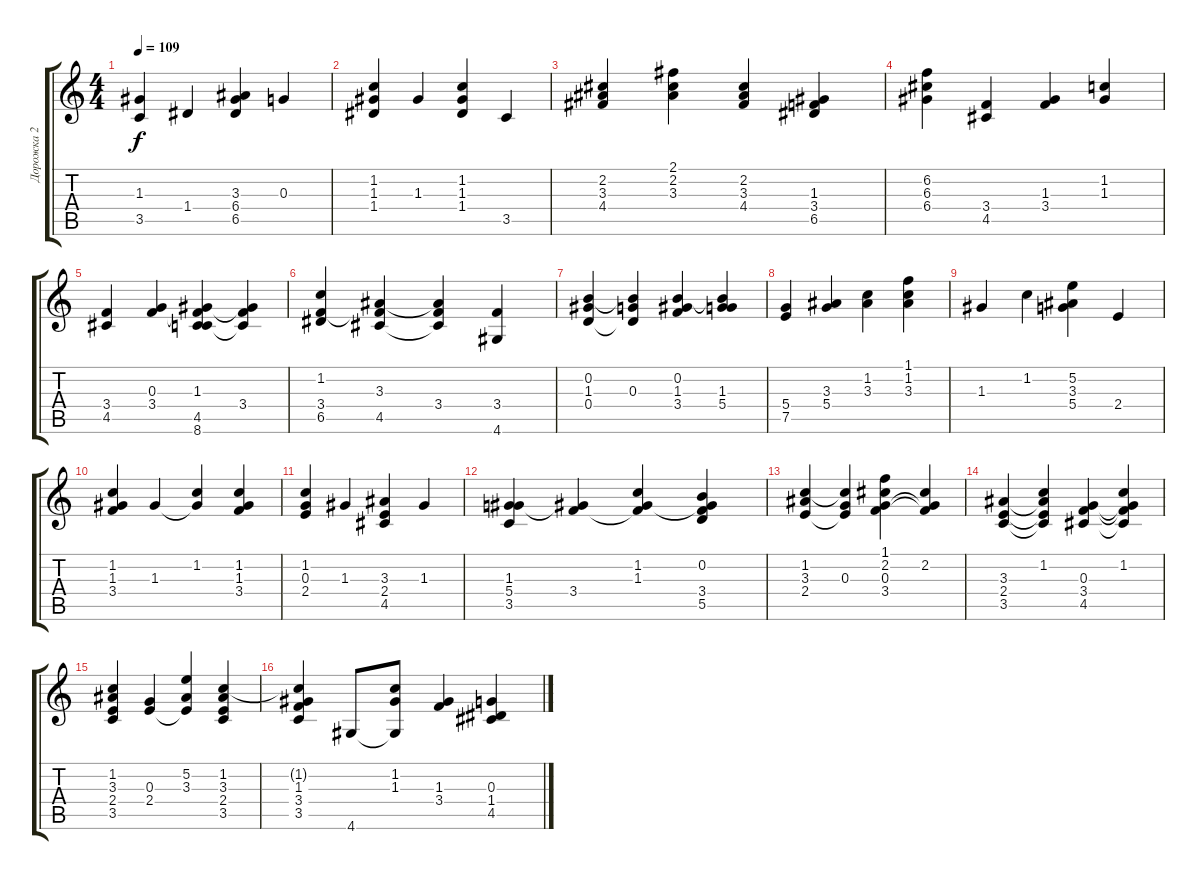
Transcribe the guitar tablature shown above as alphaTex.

\track ("Дорожка 2" "Дорожка 2") {instrument acousticguitarnylon}
\staff {score tabs}
\tuning (E4 B3 G3 D3 A2 E2) {hide}
\ts (4 4)
\tempo 109
\clef g2
\ks c
(1.3 3.5).4{dy f} 1.4.4 (3.3 6.4 6.5).4 0.3.4 |
(1.2 1.3 1.4).4 1.3.4 (1.2 1.3 1.4).4 3.5.4 |
(2.2 3.3 4.4).4 (2.1 2.2 3.3).4 (2.2 3.3 4.4).4 (1.3 3.4 6.5).4 |
(6.2 6.3 6.4).4 (3.4 4.5).4 (1.3 3.4).4 (1.2 1.3).4 |
(3.4 4.5).4 (0.3 3.4).4 (1.3 3.4{t} 4.5 8.6).4 (1.3{t} 3.4 8.6{t}).4 |
(1.2 3.4 6.5).4 (3.3 3.4{t} 4.5).4 (3.3{t} 3.4 4.5{t}).4 (3.4 4.6).4 |
(0.2 1.3 0.4).4 (0.2{t} 0.3 0.4{t}).4 (0.2 1.3 3.4).4 (0.2{t} 1.3 5.4).4 |
(5.4 7.5).4 (3.3 5.4).4 (1.2 3.3).4 (1.1 1.2 3.3).4 |
1.3.4 1.2.4 (5.2 3.3 5.4).4 2.4.4 |
(1.2 1.3 3.4).4 1.3.4 (1.2 1.3{t}).4 (1.2 1.3 3.4).4 |
(1.2 0.3 2.4).4 1.3.4 (3.3 2.4 4.5).4 1.3.4 |
(1.3 5.4 3.5).4 (1.3{t} 3.4).4 (1.2 1.3 3.4{t}).4 (0.2 1.3{t} 3.4 5.5).4 |
(1.2 3.3 2.4).4 (1.2{t} 0.3 2.4{t}).4 (1.1 2.2 0.3 3.4).4 (2.2 0.3{t} 3.4{t}).4 |
(3.3 2.4 3.5).4 (1.2 3.3{t} 2.4{t} 3.5{t}).4 (0.3 3.4 4.5).4 (1.2 0.3{t} 3.4{t} 4.5{t}).4 |
(1.2 3.3 2.4 3.5).4 (0.3 2.4).4 (5.2 3.3 2.4{t}).4 (1.2 3.3 2.4 3.5).4 |
(1.2{t} 1.3 3.4 3.5).4 4.6.8 (1.2 1.3 4.6{t}).8 (1.3 3.4).4 (0.3 1.4 4.5).4
